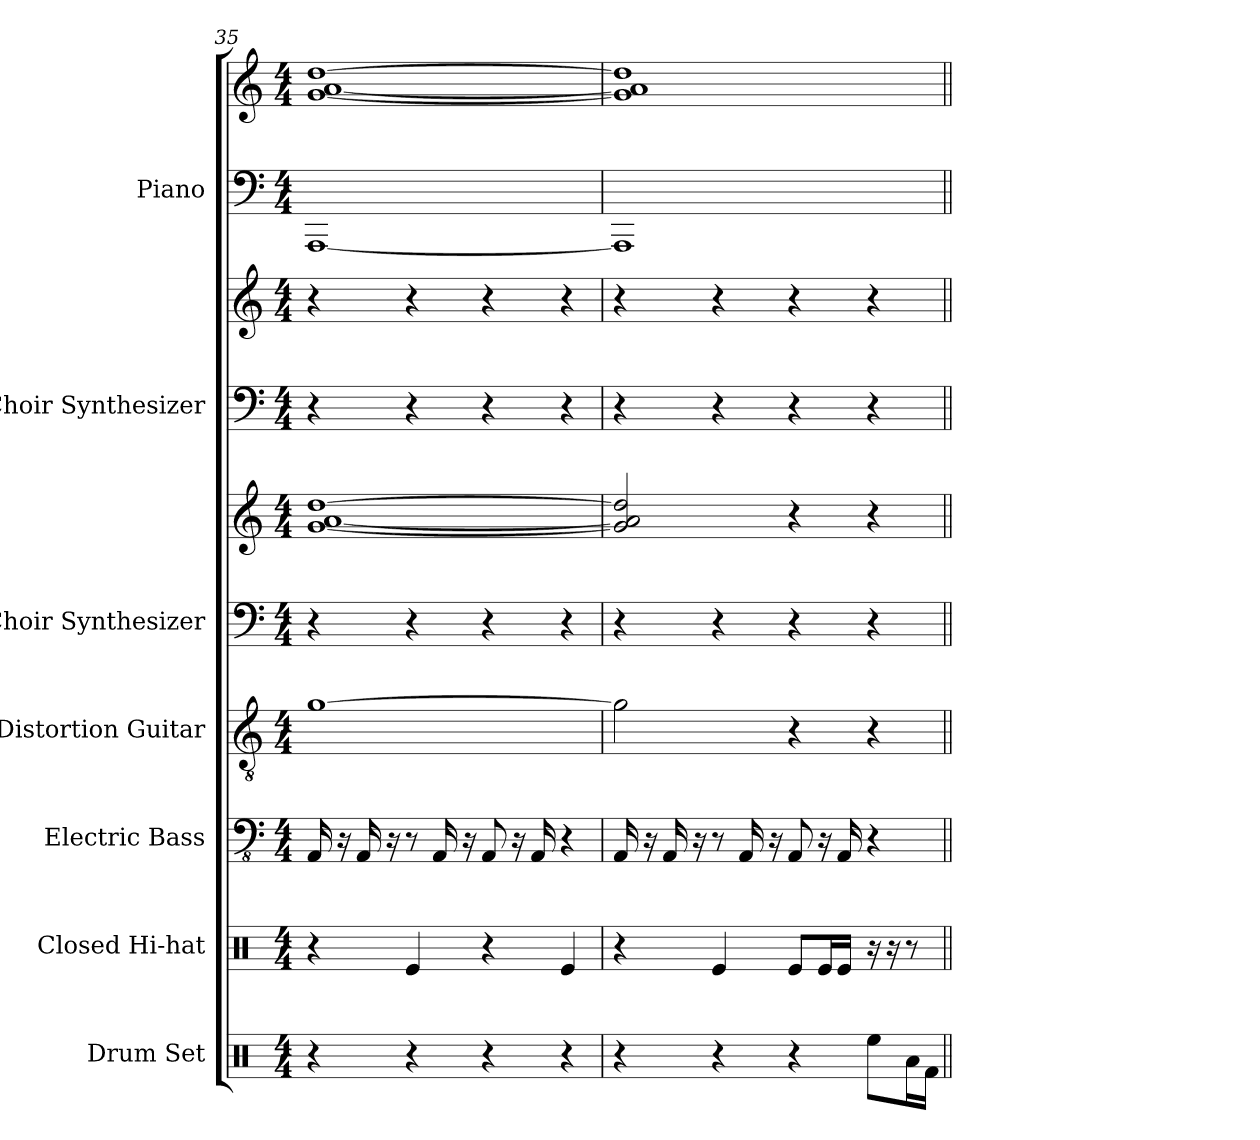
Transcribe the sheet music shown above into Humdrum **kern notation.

**kern	**kern	**kern	**kern	**kern	**kern	**kern	**kern	**kern	**kern
*part7	*part6	*part5	*part4	*part3	*part3	*part2	*part2	*part1	*part1
*staff10	*staff9	*staff8	*staff7	*staff6	*staff5	*staff4	*staff3	*staff2	*staff1
*I"Drum Set	*I"Closed Hi-hat	*I"Electric Bass	*I"Distortion Guitar	*I"Choir Synthesizer	*	*I"Choir Synthesizer	*	*I"Piano	*
*I'Drums	*I'Cl HH	*I'El. B.	*I'Dist. Guit.	*I'Synth.	*	*I'Synth.	*	*I'Pno.	*
*clefX	*clefX	*clefFv4	*clefGv2	*clefF4	*clefG2	*clefF4	*clefG2	*clefF4	*clefG2
*k[]	*k[]	*k[]	*k[]	*k[]	*k[]	*k[]	*k[]	*k[]	*k[]
*M4/4	*M4/4	*M4/4	*M4/4	*M4/4	*M4/4	*M4/4	*M4/4	*M4/4	*M4/4
=35	=35	=35	=35	=35	=35	=35	=35	=35	=35
4r	4r	16AAA	[1g	4r	[1g [1dd [1a	4r	4r	[1AAA	[1a [1dd [1g
.	.	16r	.	.	.	.	.	.	.
.	.	16AAA	.	.	.	.	.	.	.
.	.	16r	.	.	.	.	.	.	.
4r	4Re	8r	.	4r	.	4r	4r	.	.
.	.	16AAA	.	.	.	.	.	.	.
.	.	16r	.	.	.	.	.	.	.
4r	4r	8AAA	.	4r	.	4r	4r	.	.
.	.	16r	.	.	.	.	.	.	.
.	.	16AAA	.	.	.	.	.	.	.
4r	4Re	4r	.	4r	.	4r	4r	.	.
=36	=36	=36	=36	=36	=36	=36	=36	=36	=36
4r	4r	16AAA	2g]	4r	2g] 2dd] 2a]	4r	4r	1AAA]	1a] 1dd] 1g]
.	.	16r	.	.	.	.	.	.	.
.	.	16AAA	.	.	.	.	.	.	.
.	.	16r	.	.	.	.	.	.	.
4r	4Re	8r	.	4r	.	4r	4r	.	.
.	.	16AAA	.	.	.	.	.	.	.
.	.	16r	.	.	.	.	.	.	.
4r	8ReL	8AAA	4r	4r	4r	4r	4r	.	.
.	16ReL	16r	.	.	.	.	.	.	.
.	16ReJJ	16AAA	.	.	.	.	.	.	.
8ReeL	16r	4r	4r	4r	4r	4r	4r	.	.
.	16r	.	.	.	.	.	.	.	.
16RaL	8r	.	.	.	.	.	.	.	.
16RfJJ	.	.	.	.	.	.	.	.	.
=||	=||	=||	=||	=||	=||	=||	=||	=||	=||
*-	*-	*-	*-	*-	*-	*-	*-	*-	*-
